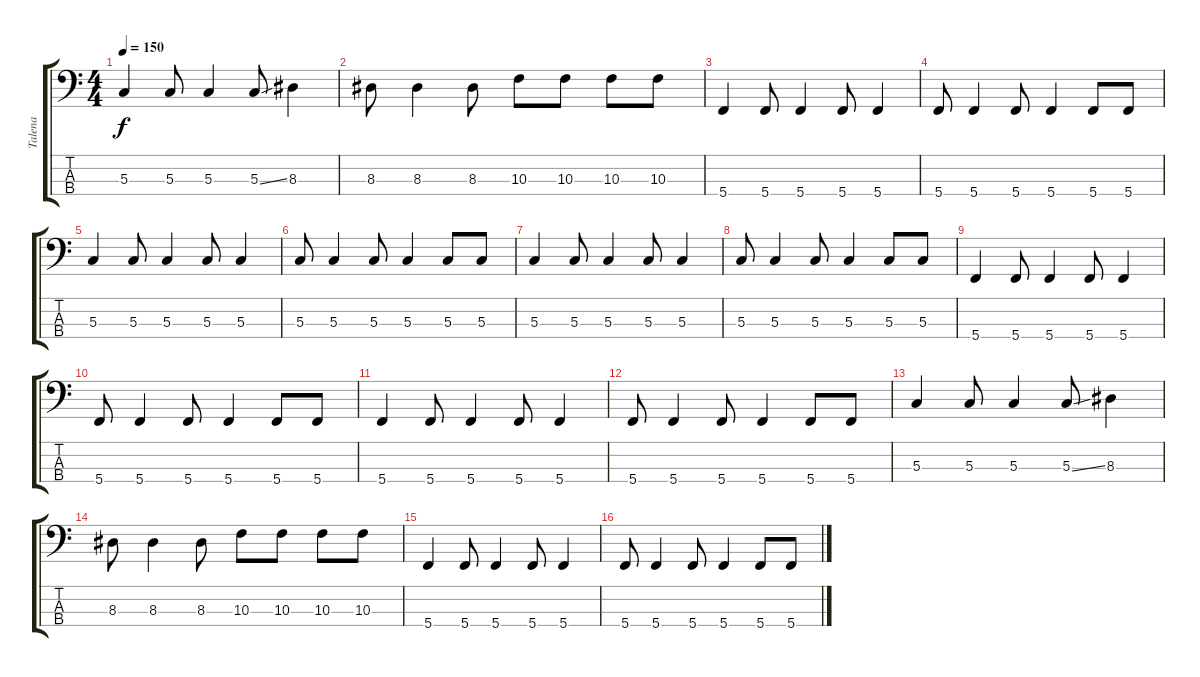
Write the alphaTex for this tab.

\track ("Talena" "Talena") {instrument electricbassfinger}
\staff {score tabs}
\tuning (F2 C2 G1 C1) {hide}
\ts (4 4)
\tempo 150
\clef f4
\ks c
5.3.4{dy f} 5.3.8 5.3.4 5.3{ss}.8 8.3.4 |
8.3.8 8.3.4 8.3.8 10.3.8 10.3.8 10.3.8 10.3.8 |
5.4.4 5.4.8 5.4.4 5.4.8 5.4.4 |
5.4.8 5.4.4 5.4.8 5.4.4 5.4.8 5.4.8 |
5.3.4 5.3.8 5.3.4 5.3.8 5.3.4 |
5.3.8 5.3.4 5.3.8 5.3.4 5.3.8 5.3.8 |
5.3.4 5.3.8 5.3.4 5.3.8 5.3.4 |
5.3.8 5.3.4 5.3.8 5.3.4 5.3.8 5.3.8 |
5.4.4 5.4.8 5.4.4 5.4.8 5.4.4 |
5.4.8 5.4.4 5.4.8 5.4.4 5.4.8 5.4.8 |
5.4.4 5.4.8 5.4.4 5.4.8 5.4.4 |
5.4.8 5.4.4 5.4.8 5.4.4 5.4.8 5.4.8 |
5.3.4 5.3.8 5.3.4 5.3{ss}.8 8.3.4 |
8.3.8 8.3.4 8.3.8 10.3.8 10.3.8 10.3.8 10.3.8 |
5.4.4 5.4.8 5.4.4 5.4.8 5.4.4 |
5.4.8 5.4.4 5.4.8 5.4.4 5.4.8 5.4.8
